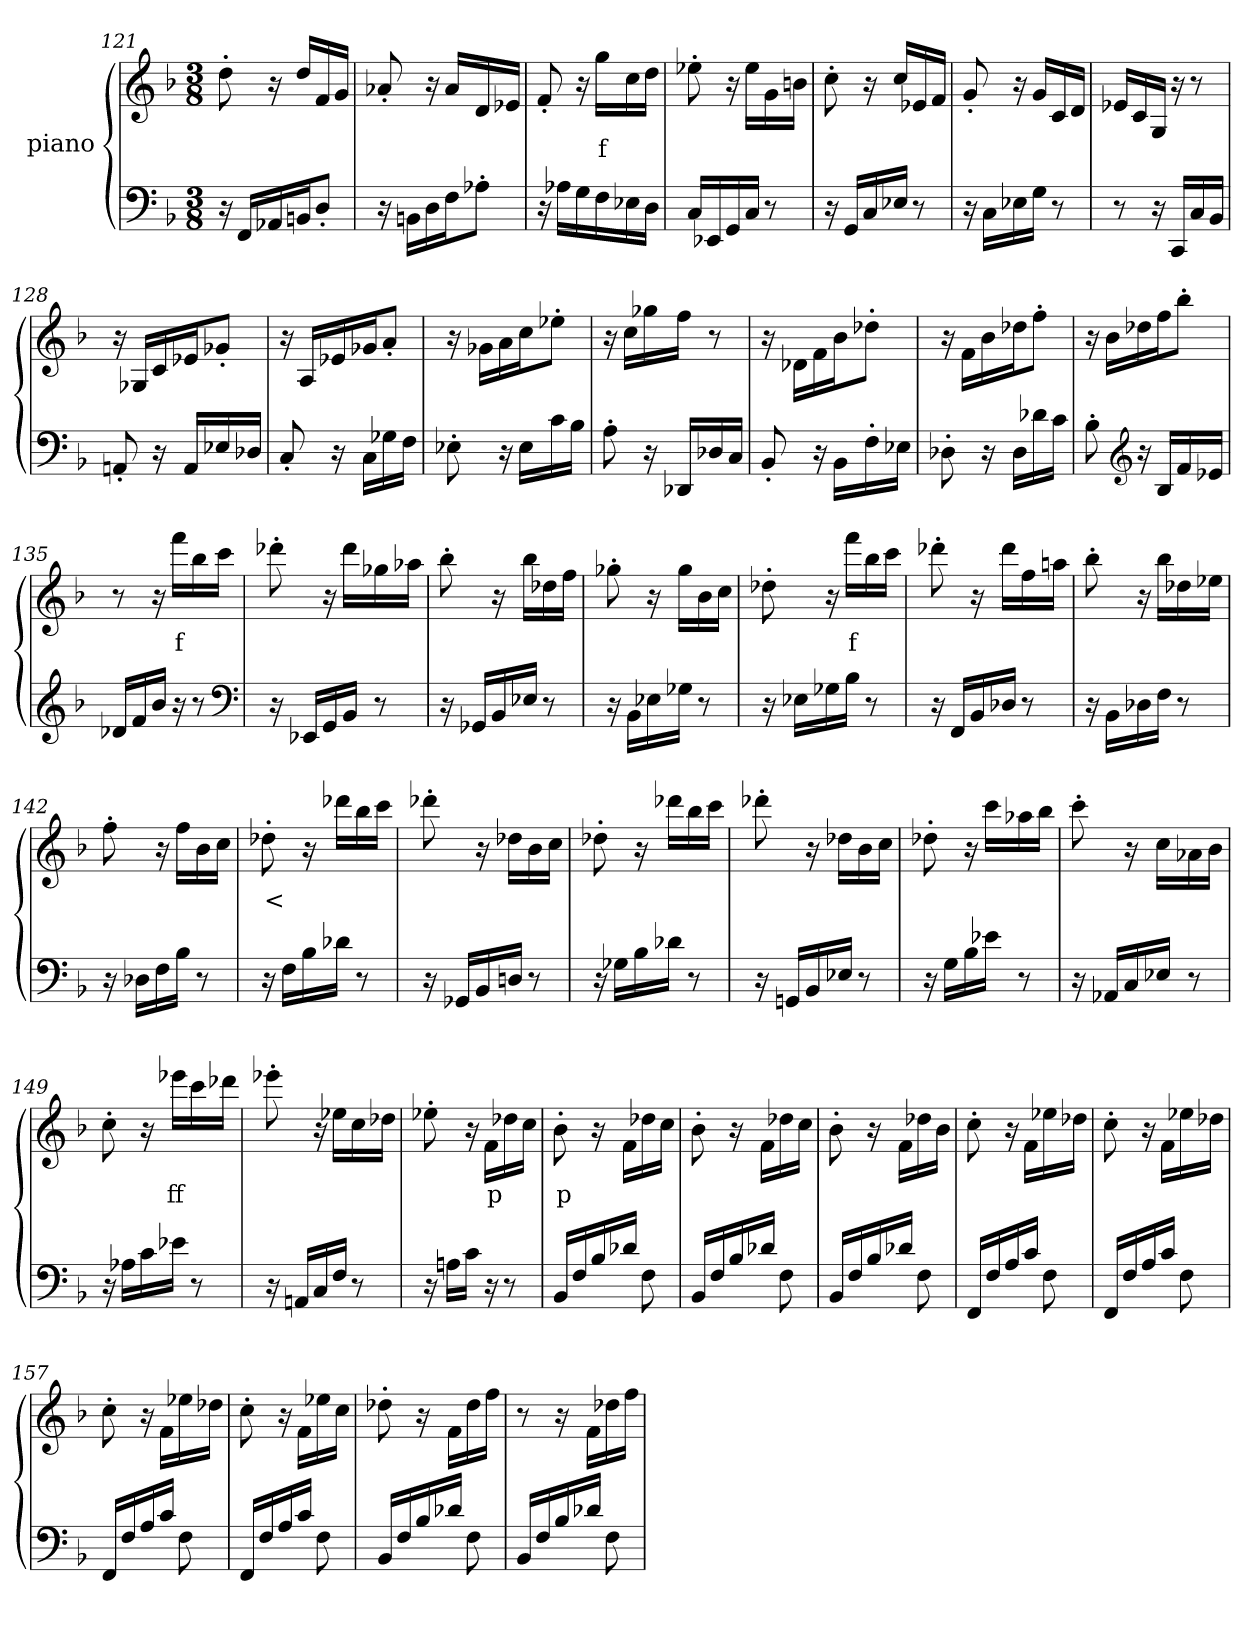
**kern	**kern	**text
*part2	*part1	*part1
*staff2	*staff1	*staff1
*	*I"piano	*
*clefF4	*clefG2	*
*k[b-]	*k[b-]	*
*d:	*d:	*
*M3/8	*M3/8	*
=121	=121	=121
16r	8dd'>\	.
16FF/LL	.	.
16AA-X/	16r	.
16BBn/J	16dd/LL	.
8D'>/J	16f/	.
.	16g/JJ	.
=122	=122	=122
16r	8a-X'>/	.
16BBn\LL	.	.
16D\	16r	.
16F\J	16a-/LL	.
8A-X'>\J	16d/	.
.	16e-X/JJ	.
=123	=123	=123
16r	8f'>/	.
16A-X\LL	.	.
16G\	16r	.
16F\	16gg\LL	f
16E-X\	16cc\	.
16D\JJ	16dd\JJ	.
=124	=124	=124
16C/LL	8ee-X'>\	.
16EE-X/	.	.
16GG/	16r	.
16C/JJ	16ee-\LL	.
8r	16g\	.
.	16bn\JJ	.
=125	=125	=125
16r	8cc'>\	.
16GG/LL	.	.
16C/	16r	.
16E-X/JJ	16cc/LL	.
8r	16e-X/	.
.	16f/JJ	.
=126	=126	=126
16r	8g'>/	.
16C\LL	.	.
16E-X\	16r	.
16G\JJ	16g/LL	.
8r	16c/	.
.	16d/JJ	.
=127	=127	=127
8r	16e-X/LL	.
.	16c/	.
16r	16G/JJ	.
16CC/LL	16r	.
16C/	8r	.
16BB-/JJ	.	.
=128	=128	=128
8AAn'>/	16r	.
.	16G-X/LL	.
16r	16c/	.
16AA/LL	16e-X/J	.
16E-X/	8g-'>/J	.
16D-X/JJ	.	.
=129	=129	=129
8C'>/	16r	.
.	16A/LL	.
16r	16e-X/	.
16C\LL	16g-X/J	.
16G-X\	8a'>/J	.
16F\JJ	.	.
=130	=130	=130
8E-X'>\	16r	.
.	16g-X\LL	.
16r	16a\	.
16E-\LL	16cc\J	.
16c\	8ee-X'>\J	.
16B-\JJ	.	.
=131	=131	=131
8A'>\	16r	.
.	16cc\LL	.
16r	16gg-X\	.
16DD-X/LL	16ff\JJ	.
16D-/	8r	.
16C/JJ	.	.
=132	=132	=132
8BB-'>/	16r	.
.	16d-X\LL	.
16r	16f\	.
16BB-\LL	16b-\J	.
16F'>\	8dd-'>\J	.
16E-X\JJ	.	.
=133	=133	=133
8D-X'>\	16r	.
.	16f\LL	.
16r	16b-\	.
16D-\LL	16dd-X\J	.
16d-\	8ff'>\J	.
16c\JJ	.	.
=134	=134	=134
8B-'>\	16r	.
.	16b-\LL	.
*clefG2	*	*
16r	16dd-X\	.
16B-/LL	16ff\J	.
16f/	8bb-'>\J	.
16e-X/JJ	.	.
=135	=135	=135
16d-X/LL	8r	.
16f/	.	.
16b-/JJ	16r	.
16r	16fff\LL	f
8r	16bb-\	.
.	16ccc\JJ	.
*clefF4	*	*
=136	=136	=136
16r	8ddd-X'>\	.
16EE-X/LL	.	.
16GG/	16r	.
16BB-/JJ	16ddd-\LL	.
8r	16gg-X\	.
.	16aa-X\JJ	.
=137	=137	=137
16r	8bb-'>\	.
16GG-X/LL	.	.
16BB-/	16r	.
16E-X/JJ	16bb-\LL	.
8r	16dd-X\	.
.	16ff\JJ	.
=138	=138	=138
16r	8gg-X'>\	.
16BB-\LL	.	.
16E-X\	16r	.
16G-X\JJ	16gg-\LL	.
8r	16b-\	.
.	16cc\JJ	.
=139	=139	=139
16r	8dd-X'>\	.
16E-X\LL	.	.
16G-X\	16r	.
16B-\JJ	16fff\LL	f
8r	16bb-\	.
.	16ccc\JJ	.
=140	=140	=140
16r	8ddd-X'>\	.
16FF/LL	.	.
16BB-/	16r	.
16D-X/JJ	16ddd-\LL	.
8r	16ff\	.
.	16aan\JJ	.
=141	=141	=141
16r	8bb-'>\	.
16BB-\LL	.	.
16D-X\	16r	.
16F\JJ	16bb-\LL	.
8r	16dd-X\	.
.	16ee-X\JJ	.
=142	=142	=142
16r	8ff'>\	.
16D-X\LL	.	.
16F\	16r	.
16B-\JJ	16ff\LL	.
8r	16b-\	.
.	16cc\JJ	.
=143	=143	=143
16r	8dd-X'>\	<
16F\LL	.	.
16B-\	16r	.
16d-X\JJ	16ddd-\LL	.
8r	16bb-\	.
.	16ccc\JJ	.
=144	=144	=144
16r	8ddd-X'>\	.
16GG-X/LL	.	.
16BB-/	16r	.
16Dn/JJ	16dd-\LL	.
8r	16b-\	.
.	16cc\JJ	.
=145	=145	=145
16r	8dd-X'>\	.
16G-X\LL	.	.
16B-\	16r	.
16d-X\JJ	16ddd-\LL	.
8r	16bb-\	.
.	16ccc\JJ	.
=146	=146	=146
16r	8ddd-X'>\	.
16GGn/LL	.	.
16BB-/	16r	.
16E-X/JJ	16dd-\LL	.
8r	16b-\	.
.	16cc\JJ	.
=147	=147	=147
16r	8dd-X'>\	.
16G\LL	.	.
16B-\	16r	.
16e-X\JJ	16ccc\LL	.
8r	16aa-X\	.
.	16bb-\JJ	.
=148	=148	=148
16r	8ccc'>\	.
16AA-X/LL	.	.
16C/	16r	.
16E-X/JJ	16cc\LL	.
8r	16a-X\	.
.	16b-\JJ	.
=149	=149	=149
16r	8cc'>\	.
16A-X\LL	.	.
16c\	16r	.
16e-X\JJ	16eee-X\LL	ff
8r	16ccc\	.
.	16ddd-X\JJ	.
=150	=150	=150
16r	8eee-X'>\	.
16AAn/LL	.	.
16C/	16r	.
16F/JJ	16ee-\LL	.
8r	16cc\	.
.	16dd-X\JJ	.
=151	=151	=151
16r	8ee-X'>\	.
16An\LL	.	.
16c\JJ	16r	.
16r	16f\LL	p
8r	16dd-X\	.
.	16cc\JJ	.
=152	=152	=152
16BB-/LL	8b-'>\	p
16F/	.	.
16B-/	16r	.
16d-X/JJ	16f\LL	.
8F\	16dd-X\	.
.	16cc\JJ	.
=153	=153	=153
16BB-/LL	8b-'>\	.
16F/	.	.
16B-/	16r	.
16d-X/JJ	16f\LL	.
8F\	16dd-X\	.
.	16cc\JJ	.
=154	=154	=154
16BB-/LL	8b-'>\	.
16F/	.	.
16B-/	16r	.
16d-X/JJ	16f\LL	.
8F\	16dd-X\	.
.	16b-\JJ	.
=155	=155	=155
16FF/LL	8cc'>\	.
16F/	.	.
16A/	16r	.
16c/JJ	16f\LL	.
8F\	16ee-X\	.
.	16dd-X\JJ	.
=156	=156	=156
16FF/LL	8cc'>\	.
16F/	.	.
16A/	16r	.
16c/JJ	16f\LL	.
8F\	16ee-X\	.
.	16dd-X\JJ	.
=157	=157	=157
16FF/LL	8cc'>\	.
16F/	.	.
16A/	16r	.
16c/JJ	16f\LL	.
8F\	16ee-X\	.
.	16dd-X\JJ	.
=158	=158	=158
16FF/LL	8cc'>\	.
16F/	.	.
16A/	16r	.
16c/JJ	16f\LL	.
8F\	16ee-X\	.
.	16cc\JJ	.
=159	=159	=159
16BB-/LL	8dd-X'>\	.
16F/	.	.
16B-/	16r	.
16d-X/JJ	16f\LL	.
8F\	16dd-\	.
.	16ff\JJ	.
=160	=160	=160
16BB-/LL	8r	.
16F/	.	.
16B-/	16r	.
16d-X/JJ	16f\LL	.
8F\	16dd-X\	.
.	16ff\JJ	.
=	=	=
*-	*-	*-
